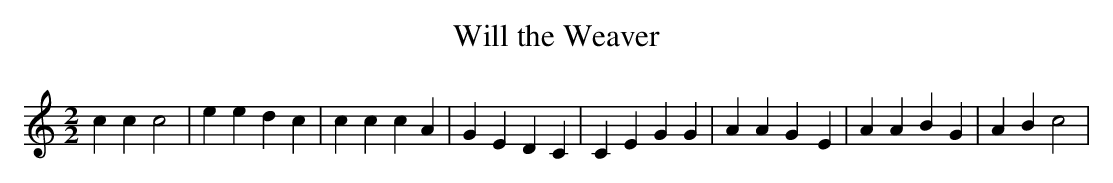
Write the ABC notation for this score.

X:1
T:Will the Weaver
M:2/2
L:1/4
K:C
 c c c2| e e d c| c c c A| G E D C| C E G G| A A G- E| A A B G| A B c2|\
